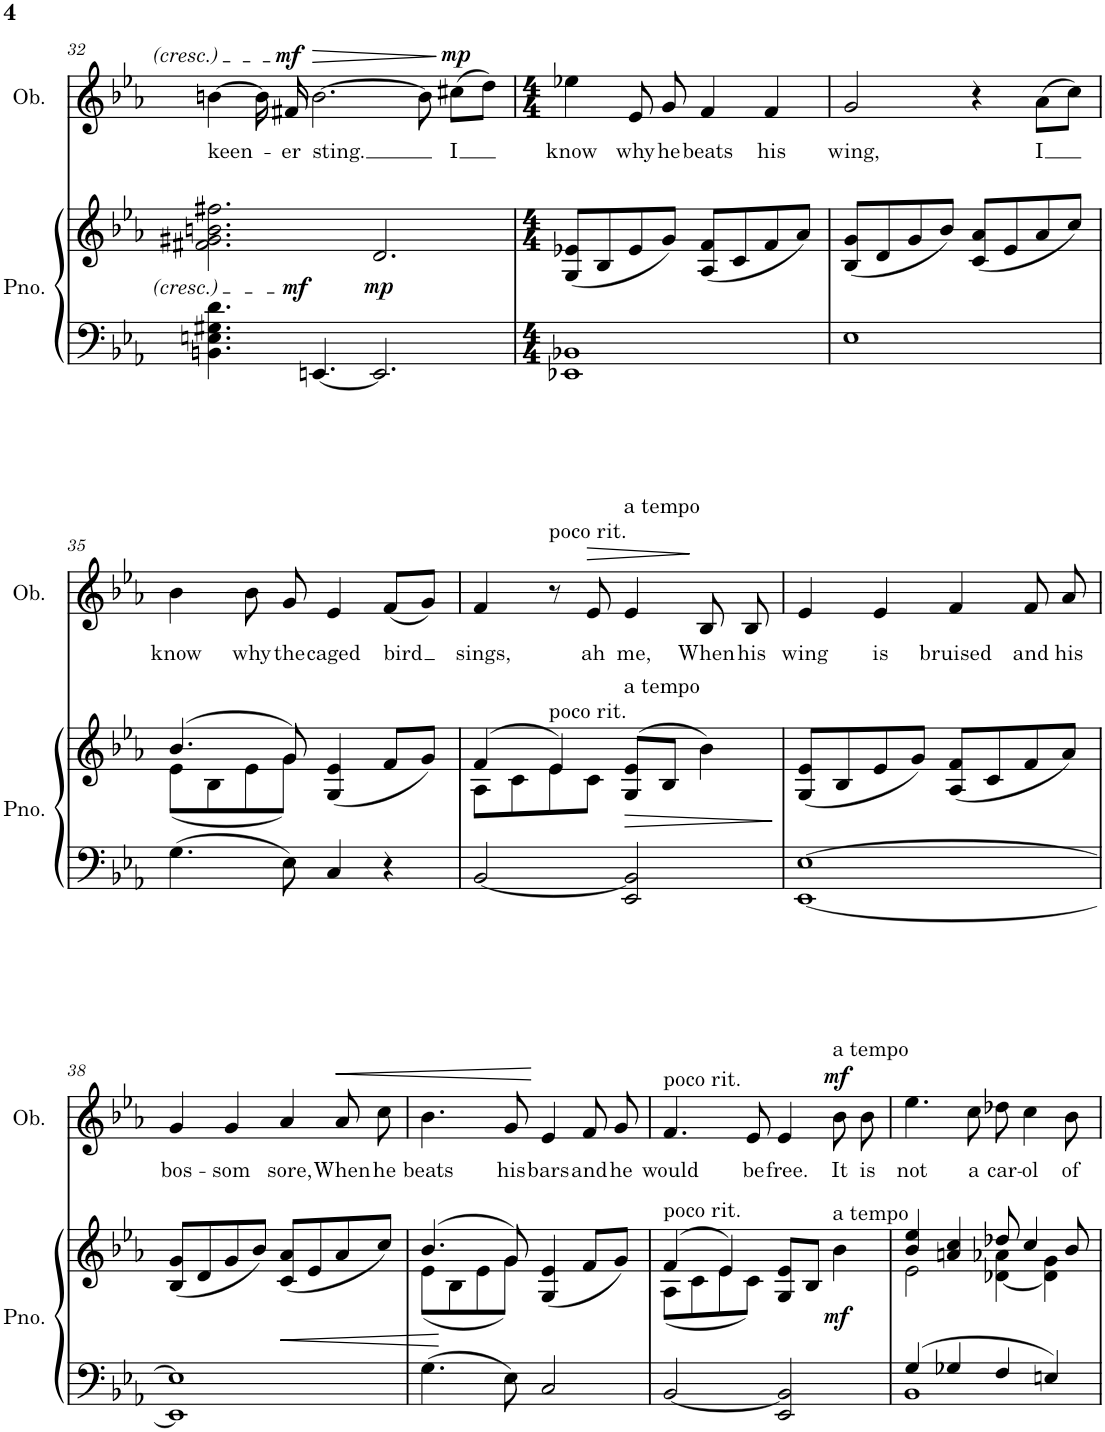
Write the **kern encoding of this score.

**kern	**kern	**dynam	**kern	**text	**dynam
*part2	*part2	*part2	*part1	*part1	*part1
*staff3	*staff2	*staff2/3	*staff1	*staff1	*staff1
*I"Piano	*	*	*I"Oboe	*	*
*I'Pno.	*	*	*I'Ob.	*	*
!!LO:PB:g=z
*clefF4	*clefG2	*	*clefG2	*	*
*k[b-e-a-]	*k[b-e-a-]	*	*k[b-e-a-]	*	*
*M12/8	*M12/8	*	*M12/8	*	*
=32	=32	=32	=32	=32	=32
!	!	!	!	!LO:LY:b	!
*	*^	*	*	*	*
4.BBn\ 4.En\ 4.G#X\ 4.d\	2.f#X\ 2.g#X\ 2.bn\ 2.ff#X\	4ryy	.	[4bn\	keen-	.
.	.	16ryy	.	16b\]	.	.
!	!	!	!LO:DY:b	!	!LO:LY:b	!LO:DY:a
.	.	1ryy	mf	16f#X/	-er	mf
!	!	!	!	!	!LO:LY:b	!LO:HP:b
[4.EEn/	.	.	.	[2.b\	sting.	>
!	!	!	!LO:DY:b	!	!	!
2.EE/]	2.d/	.	mp	.	.	.
.	.	.	.	8b\]	.	.
!	!	!	!	!	!LO:LY:b	!LO:DY:n=1:a
.	.	.	.	(8cc#X\L	I	] mp
.	.	8.ryy	.	.	.	.
.	.	.	.	8dd\J)	.	.
*	*v	*v	*	*	*	*
=33	=33	=33	=33	=33	=33
*M4/4	*M4/4	*	*M4/4	*	*
*	*^	*	*	*	*
!	!	!	!	!	!LO:LY:b	!
*	*v	*v	*	*	*	*
1EE-X 1BB-X	(8G/ 8e-X/L	.	4ee-X\	know	.
.	8B-/	.	.	.	.
!	!	!	!	!LO:LY:b	!
.	8e-/	.	8e-/	why	.
!	!	!	!	!LO:LY:b	!
.	8g/J)	.	8g/	he	.
!	!	!	!	!LO:LY:b	!
.	(8A-/ 8f/L	.	4f/	beats	.
.	8c/	.	.	.	.
!	!	!	!	!LO:LY:b	!
.	8f/	.	4f/	his	.
.	8a-/J)	.	.	.	.
=34	=34	=34	=34	=34	=34
!	!	!	!	!LO:LY:b	!
1E-	(8B-/ 8g/L	.	2g/	wing,	.
.	8d/	.	.	.	.
.	8g/	.	.	.	.
.	8b-/J)	.	.	.	.
.	(8c/ 8a-/L	.	4r	.	.
.	8e-/	.	.	.	.
!	!	!	!	!LO:LY:b	!
.	8a-/	.	(8a-\L	I	.
.	8cc/J)	.	8cc\J)	.	.
!!LO:LB:g=z
=35	=35	=35	=35	=35	=35
*	*^	*	*	*	*
!	!	!	!	!	!LO:LY:b	!
4.G\	(4.b-/	(8e-\L	.	4b-\	know	.
.	.	8B-\	.	.	.	.
!	!	!	!	!	!LO:LY:b	!
.	.	8e-\	.	8b-\	why	.
!	!	!	!	!	!LO:LY:b	!
8E-\	8g/)	8g\J)	.	8g/	the	.
!	!	!	!	!	!LO:LY:b	!
4C/	(4G/ 4e-/	2ryy	.	4e-/	caged	.
!	!	!	!	!	!LO:LY:b	!
4r	8f/L	.	.	(8f/L	bird	.
.	8g/J)	.	.	8g/J)	.	.
=36	=36	=36	=36	=36	=36	=36
!	!	!	!	!	!LO:LY:b	!
[2BB-/	(4f/	8A-\L	.	4f/	sings,	.
.	.	8c\	.	.	.	.
!	!	!	!	!LO:TX:a:t=poco rit.	!	!
!	!LO:TX:a:t=poco rit.	!	!	!	!	!
.	4e-/)	8e-\	.	8r	.	.
!	!	!	!	!	!LO:LY:b	!LO:HP:b
.	.	8c\J	.	8e-/	ah	>
!	!	!	!	!LO:TX:a:t=a tempo	!	!
!	!LO:TX:a:t=a tempo	!	!	!	!	!
!	!	!	!LO:HP:b	!	!LO:LY:b	!
2EE-/ 2BB-/]	(8G/ 8e-/L	2ryy	>	4e-/	me,	.
.	8B-/J	.	.	.	.	.
!	!	!	!	!	!LO:LY:b	!
.	4b-\)	.	.	8B-/	When	]
!	!	!	!	!	!LO:LY:b	!
.	.	.	.	8B-/	his	.
*	*v	*v	*	*	*	*
.	.	]	.	.	.
=37	=37	=37	=37	=37	=37
!	!	!	!	!LO:LY:b	!
[1EE- [1E-	(8G/ 8e-/L	.	4e-/	wing	.
.	8B-/	.	.	.	.
!	!	!	!	!LO:LY:b	!
.	8e-/	.	4e-/	is	.
.	8g/J)	.	.	.	.
!	!	!	!	!LO:LY:b	!
.	(8A-/ 8f/L	.	4f/	bruised	.
.	8c/	.	.	.	.
!	!	!	!	!LO:LY:b	!
.	8f/	.	8f/	and	.
!	!	!	!	!LO:LY:b	!
.	8a-/J)	.	8a-/	his	.
!!LO:LB:g=z
=38	=38	=38	=38	=38	=38
!	!	!	!	!LO:LY:b	!
1EE-] 1E-]	(8B-/ 8g/L	.	4g/	bos-	.
.	8d/	.	.	.	.
!	!	!	!	!LO:LY:b	!
.	8g/	.	4g/	-som	.
.	8b-/J)	.	.	.	.
!	!	!LO:HP:b	!	!LO:LY:b	!
.	(8c/ 8a-/L	<	4a-/	sore,	.
.	8e-/	.	.	.	.
!	!	!	!	!LO:LY:b	!LO:HP:b
.	8a-/	.	8a-/	When	<
!	!	!	!	!LO:LY:b	!
.	8cc/J)	.	8cc\	he	.
=39	=39	=39	=39	=39	=39
*	*^	*	*	*	*
!	!	!	!	!	!LO:LY:b	!
4.G\	(4.b-/	(8e-\L	.	4.b-\	beats	.
.	.	8B-\	[	.	.	.
.	.	8e-\	.	.	.	.
!	!	!	!	!	!LO:LY:b	!
8E-\	8g/)	8g\J)	.	8g/	his	.
!	!	!	!	!	!LO:LY:b	!
2C/	(4G/ 4e-/	2ryy	.	4e-/	bars	[
!	!	!	!	!	!LO:LY:b	!
.	8f/L	.	.	8f/	and	.
!	!	!	!	!	!LO:LY:b	!
.	8g/J)	.	.	8g/	he	.
=40	=40	=40	=40	=40	=40	=40
!	!	!	!	!LO:TX:a:t=poco rit.	!	!
!	!LO:TX:a:t=poco rit.	!	!	!	!	!
!	!	!	!	!	!LO:LY:b	!
[2BB-/	(4f/	(8A-\L	.	4.f/	would	.
.	.	8c\	.	.	.	.
.	4e-/)	8e-\	.	.	.	.
!	!	!	!	!	!LO:LY:b	!
.	.	8c\J)	.	8e-/	be	.
!	!	!	!	!	!LO:LY:b	!
2EE-/ 2BB-/]	8G/ 8e-/L	2ryy	.	4e-/	free.	.
.	8B-/J	.	.	.	.	.
!	!	!	!	!LO:TX:a:t=a tempo	!	!
!	!LO:TX:a:t=a tempo	!	!	!	!	!
!	!	!	!LO:DY:b	!	!LO:LY:b	!LO:DY:a
.	4b-\	.	mf	8b-\	It	mf
!	!	!	!	!	!LO:LY:b	!
.	.	.	.	8b-\	is	.
=41	=41	=41	=41	=41	=41	=41
*^	*	*	*	*	*	*
!	!	!	!	!	!	!LO:LY:b	!
4G/	1BB-	4b-/ 4ee-/	2e-\	.	4.ee-\	not	.
4G-X/	.	4an/ 4cc/	.	.	.	.	.
!	!	!	!	!	!	!LO:LY:b	!
.	.	.	.	.	8cc\	a	.
!	!	!	!	!	!	!LO:LY:b	!
4F/	.	8dd-X/	[4d-X\ 4a-X\	.	8dd-X\	car-	.
!	!	!	!	!	!	!LO:LY:b	!
.	.	4cc/	.	.	4cc\	-ol	.
4En/	.	.	4d-\] 4g\	.	.	.	.
!	!	!	!	!	!	!LO:LY:b	!
.	.	8b-/	.	.	8b-\	of	.
*v	*v	*	*	*	*	*	*
*	*v	*v	*	*	*	*
=	=	=	=	=	=
*-	*-	*-	*-	*-	*-
